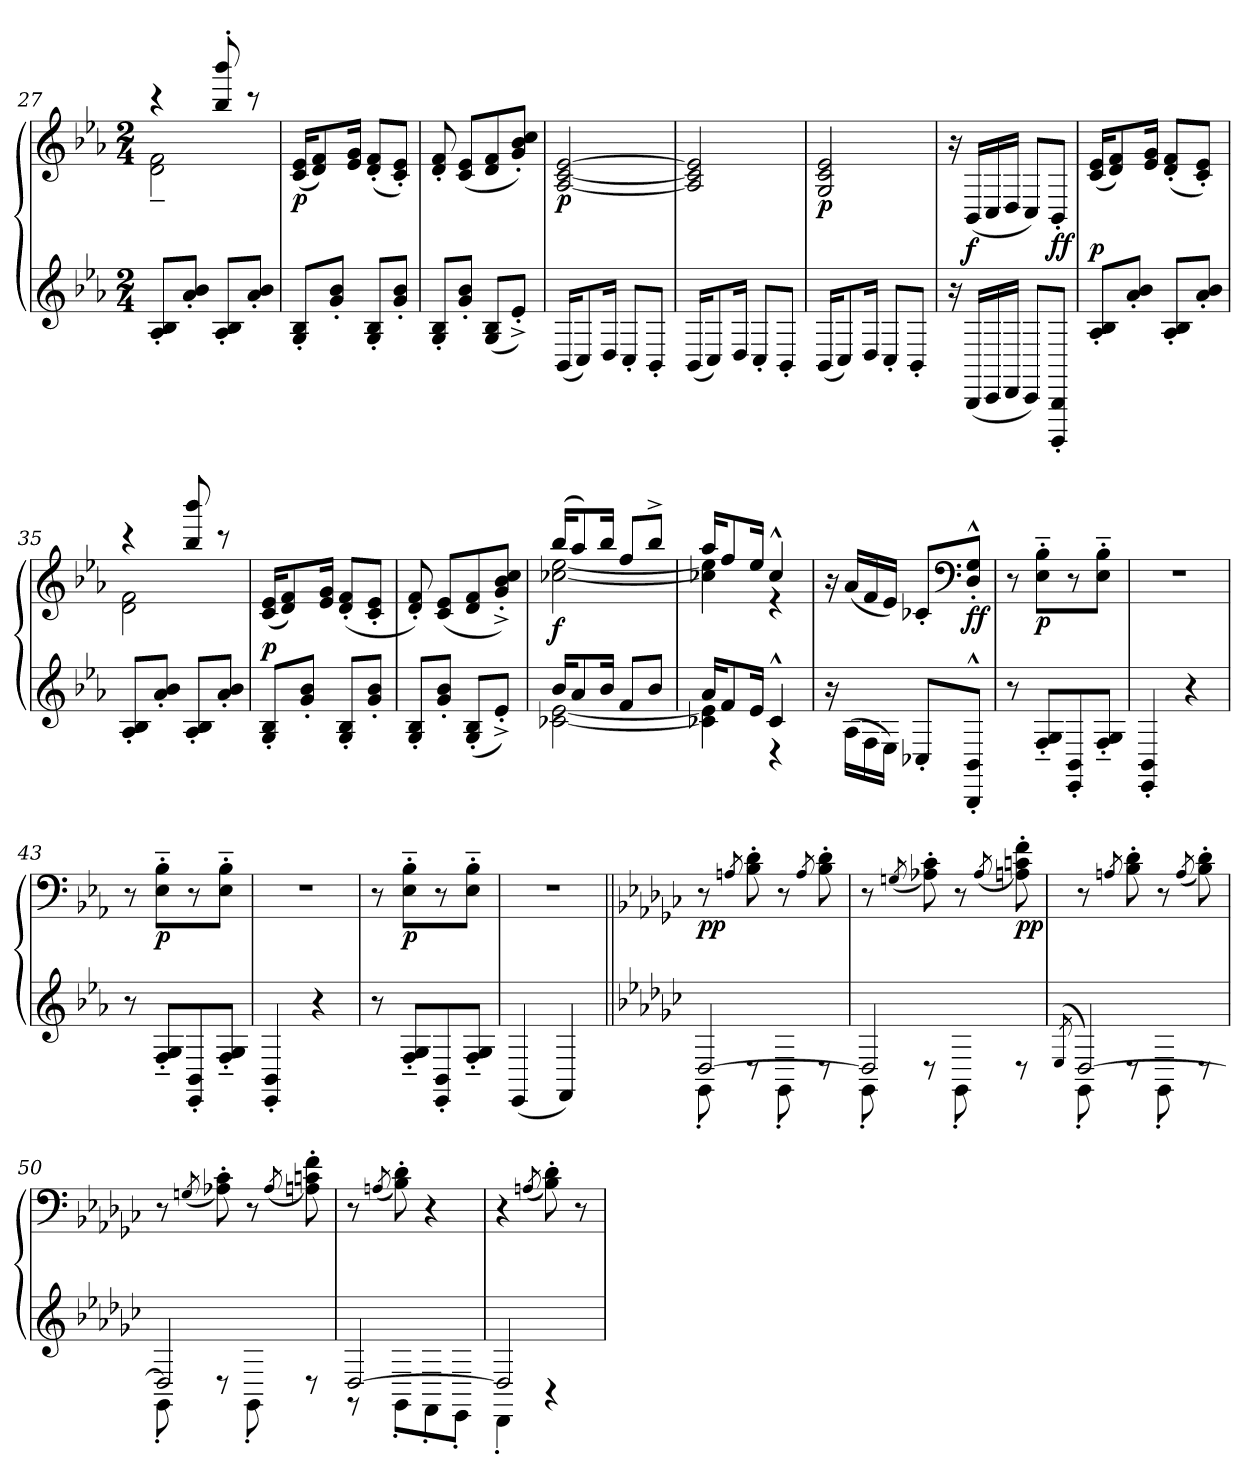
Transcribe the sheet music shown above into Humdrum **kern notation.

**kern	**kern	**dynam
*part1	*part1	*part1
*staff2	*staff1	*staff1/2
*clefG2	*clefG2	*
*k[b-e-a-]	*k[b-e-a-]	*
*E-:	*E-:	*
*M2/4	*M2/4	*
=27	=27	=27
*	*^	*
8A-'/ 8B-'/L	4r	2d~\ 2f~\	.
8a-'/ 8b-'/J	.	.	.
8A-'/ 8B-'/L	8bb-'/ 8bbb-'/	.	.
8a-'/ 8b-'/J	8r	.	.
*	*v	*v	*
=28	=28	=28
!	!	!LO:DY:b
8G'/ 8B-'/L	(<16c/ 16e-/KL	p
.	8d/ 8f/)	.
8g'/ 8b-'/J	.	.
.	16e-/ 16g/Jk	.
8G'/ 8B-'/L	(<8d'/ 8f'/L	.
8g'/ 8b-'/J	8c'/ 8e-'/J)	.
=29	=29	=29
8G'/ 8B-'/L	8d'/ 8f'/	.
8g'/ 8b-'/J	(<8c/ 8e-/L	.
(<8G/ 8B-/L	8d/ 8f/	.
8e-'^/J)	8g'/ 8b-'/ 8cc'/J)	.
=30	=30	=30
!	!	!LO:DY:b
(<16BB-/KL	[2A-/ [2c/ [2e-/	p
8C/)	.	.
16D/Jk	.	.
8C'/L	.	.
8BB-'/J	.	.
!!LO:LB:g=z
=31	=31	=31
(<16BB-/KL	2A-]/ 2c]/ 2e-]/	.
8C/)	.	.
16D/Jk	.	.
8C'/L	.	.
8BB-'/J	.	.
=32	=32	=32
!	!	!LO:DY:b
(<16BB-/KL	2G/ 2c/ 2e-/	p
8C/)	.	.
16D/Jk	.	.
8C'/L	.	.
8BB-'/J	.	.
=33	=33	=33
16r	16r	.
!	!	!LO:DY:b
(<16BBB-/LL	(<16BB-/LL	f
16CC/	16C/	.
16DD/JJ	16D/JJ	.
8CC/L)	8C/L)	.
!	!	!LO:DY:b
8BBBB-'/ 8BBB-'/J	8BB-'/J	ff
=34	=34	=34
!	!	!LO:DY:a=2
8A-'/ 8B-'/L	(<16c/ 16e-/KL	p
.	8d/ 8f/)	.
8a-'/ 8b-'/J	.	.
.	16e-/ 16g/Jk	.
8A-'/ 8B-'/L	(<8d'/ 8f'/L	.
8a-'/ 8b-'/J	8c'/ 8e-'/J)	.
=35	=35	=35
*	*^	*
8A-'/ 8B-'/L	4r	2d\ 2f\	.
8a-'/ 8b-'/J	.	.	.
8A-'/ 8B-'/L	8bb-/ 8bbb-/	.	.
8a-'/ 8b-'/J	8r	.	.
*	*v	*v	*
!!LO:LB:g=z
=36	=36	=36
!	!	!LO:DY:a=2
8G'/ 8B-'/L	(<16c/ 16e-/KL	p
.	8d/ 8f/)	.
8g'/ 8b-'/J	.	.
.	16e-/ 16g/Jk	.
8G'/ 8B-'/L	(<8d'/ 8f'/L	.
8g'/ 8b-'/J	8c'/ 8e-'/J	.
=37	=37	=37
8G'/ 8B-'/L	8d'/ 8f'/)	.
8g'/ 8b-'/J	(<8c/ 8e-/L	.
(<8G'/ 8B-'/L	8d/ 8f/	.
8e-'^/J)	8g'^/ 8b-'^/ 8cc'^/J)	.
=38	=38	=38
*^	*^	*
!	!	!	!	!LO:DY:b
16b-/KL	[2c-X\ [2e-\	(>16bb-/KL	[2cc-X\ [2ee-\	f
8a-/	.	8aa-/)	.	.
16b-/Jk	.	16bb-/Jk	.	.
8f/L	.	8ff/L	.	.
8b-/J	.	8bb-^/J	.	.
=39	=39	=39	=39	=39
16a-/KL	4c-X]\ 4e-]\	16aa-/KL	4cc-X]\ 4ee-]\	.
8f/	.	8ff/	.	.
16e-/Jk	.	16ee-/Jk	.	.
4c-^^/	4r	4cc-^^/	4r	.
*v	*v	*	*	*
*	*v	*v	*
=40	=40	=40
16r	16r	.
(>16A-\LL	(<16a-/LL	.
16F\	16f/	.
16E-\JJ)	16e-/JJ)	.
8C-X'/L	8c-X'/L	.
*	*clefF4	*
!	!	!LO:DY:b
8BBB-^^>'/ 8BB-^^>'/J	8D^^>'/ 8G^^>'/J	ff
=41	=41	=41
8r	8r	.
!	!	!LO:DY:b
8F'~/ 8G'~/L	8E-'~\ 8B-'~\L	p
8EE-'/ 8BB-'/	8r	.
8F'~/ 8G'~/J	8E-'~\ 8B-'~\J	.
=42	=42	=42
4EE-'/ 4BB-'/	2r	.
4r	.	.
=43	=43	=43
8r	8r	.
!	!	!LO:DY:b
8F'~/ 8G'~/L	8E-'~\ 8B-'~\L	p
8EE-'/ 8BB-'/	8r	.
8F'~/ 8G'~/J	8E-'~\ 8B-'~\J	.
=44	=44	=44
4EE-'/ 4BB-'/	2r	.
4r	.	.
=45	=45	=45
8r	8r	.
!	!	!LO:DY:b
8F'~/ 8G'~/L	8E-'~\ 8B-'~\L	p
8EE-'/ 8BB-'/	8r	.
8F'~/ 8G'~/J	8E-'~\ 8B-'~\J	.
=46	=46	=46
(<4EE-/	2r	.
4FF/)	.	.
=47||	=47||	=47||
*k[b-e-a-d-g-c-]	*k[b-e-a-d-g-c-]	*
*G-:	*G-:	*
*^	*	*
!	!	!	!LO:DY:b
[2D-/	8GG-'\	8r	pp
.	.	8qAn/	.
.	8r	8B-'\ 8d-'\	.
.	8GG-'\	8r	.
.	.	8qA/	.
.	8r	8B-'\ 8d-'\	.
=48	=48	=48	=48
2D-/]	8GG-'\	8r	.
.	.	(<8qGn/	.
.	8r	8A-X'\ 8c-'\)	.
.	8GG-'\	8r	.
.	.	(<8qA-/	.
!	!	!	!LO:DY:b
.	8r	8An'\ 8cn'\ 8f'\)	pp
=49	=49	=49	=49
(<8qE-/	.	.	.
[2D-/)	8GG-'\	8r	.
.	.	8qAn/	.
.	8r	8B-'\ 8d-'\	.
.	8GG-'\	8r	.
.	.	(<8qA/	.
.	8r	8B-'\ 8d-'\)	.
=50	=50	=50	=50
2D-/]	8GG-'\	8r	.
.	.	(<8qGn/	.
.	8r	8A-X'\ 8c-'\)	.
.	8GG-'\	8r	.
.	.	(<8qA-/	.
.	8r	8An'\ 8cn'\ 8f'\)	.
=51	=51	=51	=51
[2D-/	8r	8r	.
.	.	(<8qAn/	.
.	8GG-'\L	8B-'\ 8d-'\)	.
.	8FF'\	4r	.
.	8EE-'\J	.	.
=52	=52	=52	=52
2D-/]	4DD-'\	4r	.
.	.	(<8qAn/	.
.	4r	8B-'\ 8d-'\)	.
.	.	8r	.
*v	*v	*	*
=	=	=
*-	*-	*-
